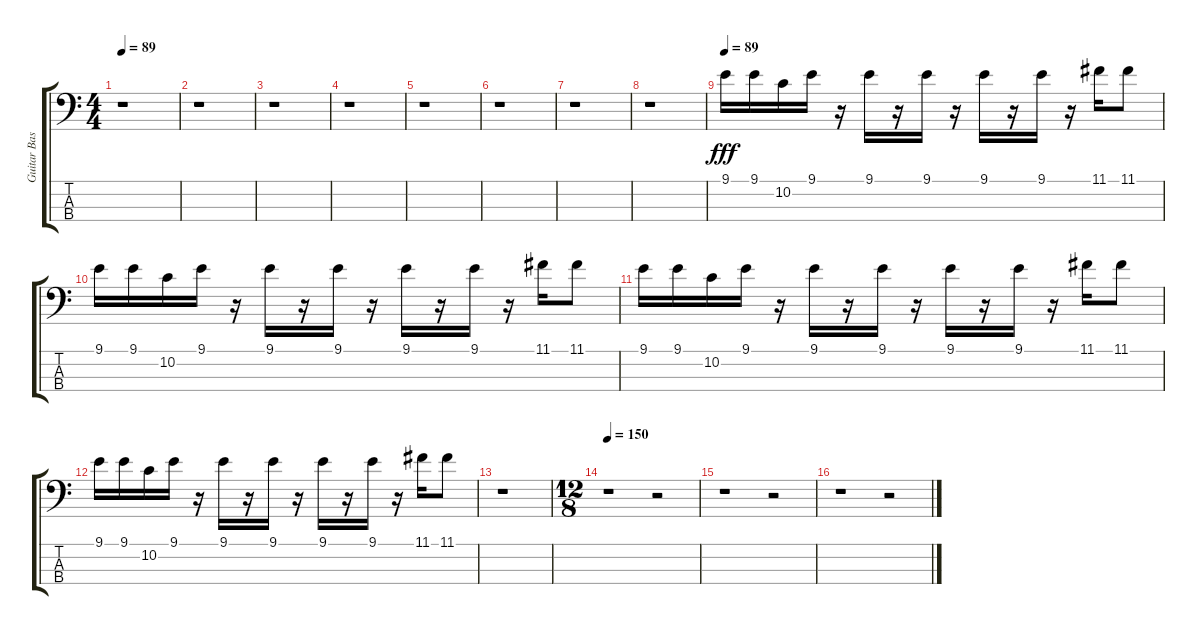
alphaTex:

\track ("Guitar Bass" "Guitar Bas") {instrument acousticguitarnylon}
\staff {score tabs}
\tuning (G2 D2 A1 E1) {hide}
\ts (4 4)
\tempo 89
\clef f4
\ks c
r.1{dy fff} |
r.1 |
r.1 |
r.1 |
r.1 |
r.1 |
r.1 |
r.1 |
\tempo 89
9.1.16 9.1.16 10.2.16 9.1.16 r.16 9.1.16 r.16 9.1.16 r.16 9.1.16 r.16 9.1.16 r.16 11.1.16 11.1.8 |
9.1.16 9.1.16 10.2.16 9.1.16 r.16 9.1.16 r.16 9.1.16 r.16 9.1.16 r.16 9.1.16 r.16 11.1.16 11.1.8 |
9.1.16 9.1.16 10.2.16 9.1.16 r.16 9.1.16 r.16 9.1.16 r.16 9.1.16 r.16 9.1.16 r.16 11.1.16 11.1.8 |
9.1.16 9.1.16 10.2.16 9.1.16 r.16 9.1.16 r.16 9.1.16 r.16 9.1.16 r.16 9.1.16 r.16 11.1.16 11.1.8 |
r.1 |
\ts (12 8)
\tempo 150
r.1 r.2 |
r.1 r.2 |
r.1 r.2
